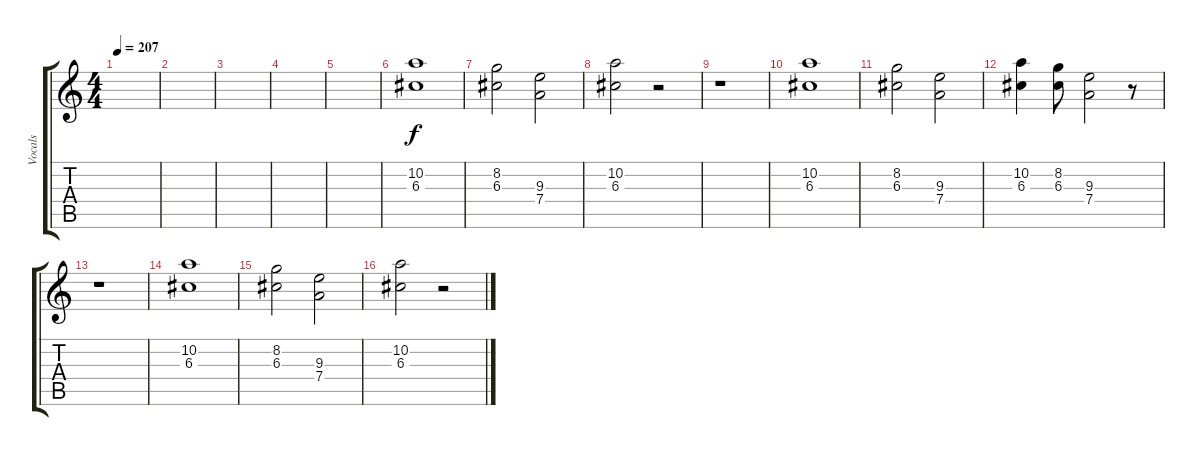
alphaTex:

\track ("Vocals" "Vocals") {instrument electricguitarjazz}
\staff {score tabs}
\tuning (E4 B3 G3 D3 A2 E2) {hide}
\ts (4 4)
\tempo 207
\clef g2
\ks c
|
|
|
|
|
(10.2 6.3).1 |
(8.2 6.3).2 (9.3 7.4).2 |
(10.2 6.3).2 r.2 |
r.1 |
(10.2 6.3).1 |
(8.2 6.3).2 (9.3 7.4).2 |
(10.2 6.3).4 (8.2 6.3).8 (9.3 7.4).2 r.8 |
r.1 |
(10.2 6.3).1 |
(8.2 6.3).2 (9.3 7.4).2 |
(10.2 6.3).2 r.2
